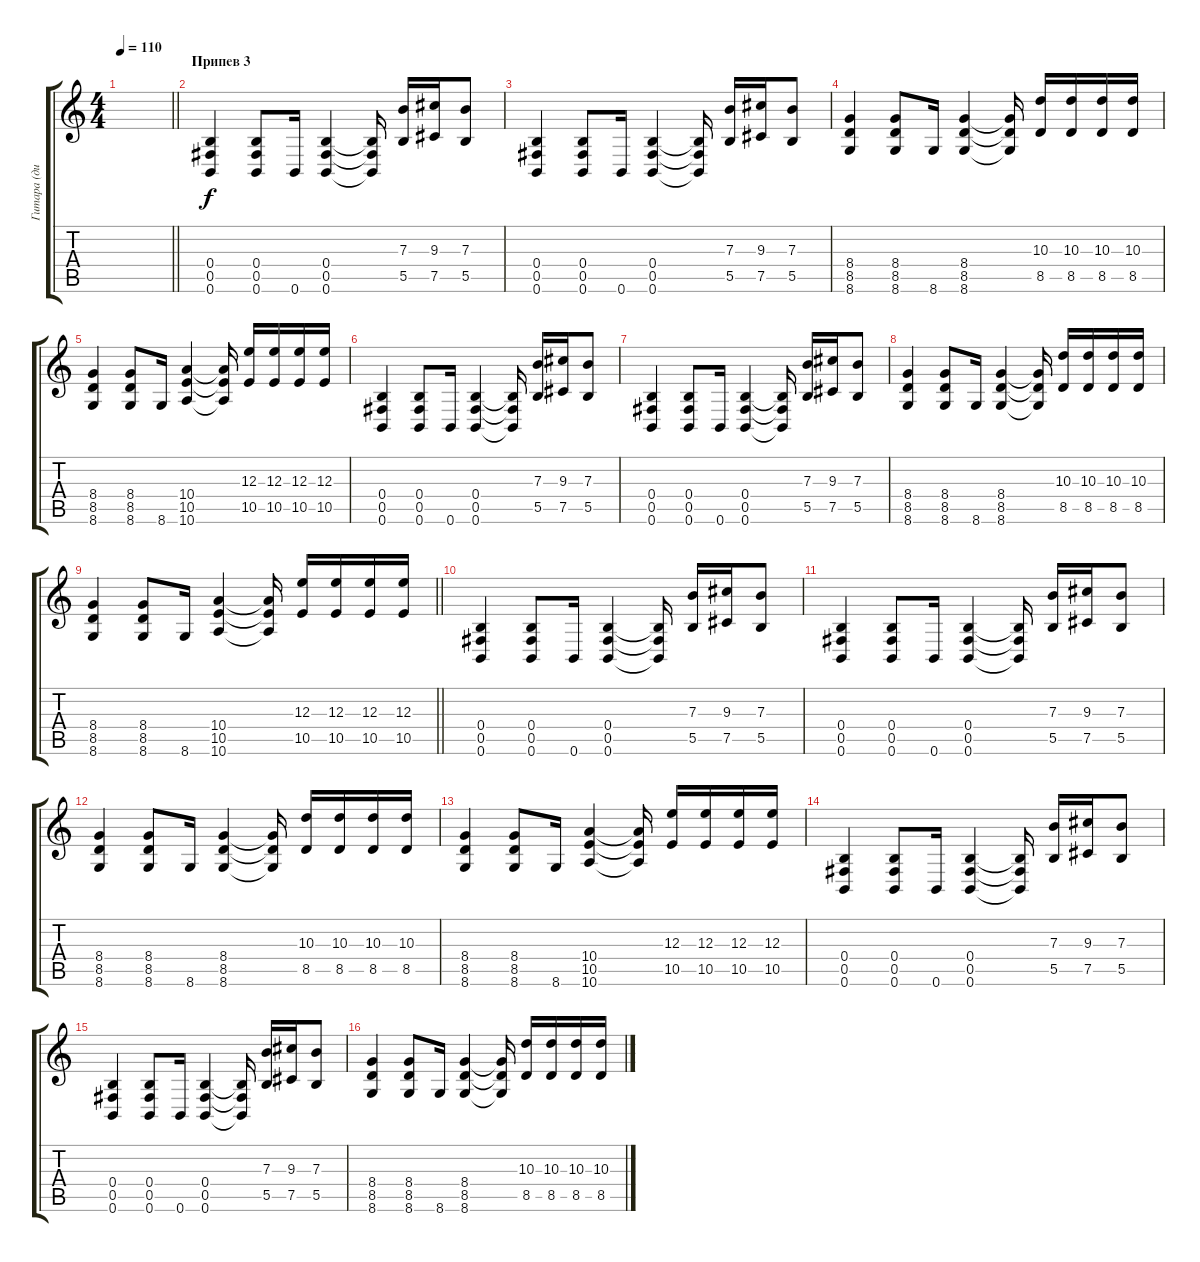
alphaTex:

\track ("Гитара (дист) 2" "Гитара (ди") {instrument distortionguitar}
\staff {score tabs}
\tuning (Db4 Ab3 E3 B2 Gb2 B1) {hide}
\ts (4 4)
\tempo 110
\clef g2
\barLineRight lightlight
\ks c
|
\section ("" "Припев 3")
(0.4 0.5 0.6).4 (0.4 0.5 0.6).8 0.6.16 (0.4 0.5 0.6).4 (0.4{t} 0.5{t} 0.6{t}).16 (7.3 5.5).16 (9.3 7.5).16 (7.3 5.5).8 |
(0.4 0.5 0.6).4 (0.4 0.5 0.6).8 0.6.16 (0.4 0.5 0.6).4 (0.4{t} 0.5{t} 0.6{t}).16 (7.3 5.5).16 (9.3 7.5).16 (7.3 5.5).8 |
(8.4 8.5 8.6).4 (8.4 8.5 8.6).8 8.6.16 (8.4 8.5 8.6).4 (8.4{t} 8.5{t} 8.6{t}).16 (10.3 8.5).16 (10.3 8.5).16 (10.3 8.5).16 (10.3 8.5).16 |
(8.4 8.5 8.6).4 (8.4 8.5 8.6).8 8.6.16 (10.4 10.5 10.6).4 (10.4{t} 10.5{t} 10.6{t}).16 (12.3 10.5).16 (12.3 10.5).16 (12.3 10.5).16 (12.3 10.5).16 |
(0.4 0.5 0.6).4 (0.4 0.5 0.6).8 0.6.16 (0.4 0.5 0.6).4 (0.4{t} 0.5{t} 0.6{t}).16 (7.3 5.5).16 (9.3 7.5).16 (7.3 5.5).8 |
(0.4 0.5 0.6).4 (0.4 0.5 0.6).8 0.6.16 (0.4 0.5 0.6).4 (0.4{t} 0.5{t} 0.6{t}).16 (7.3 5.5).16 (9.3 7.5).16 (7.3 5.5).8 |
(8.4 8.5 8.6).4 (8.4 8.5 8.6).8 8.6.16 (8.4 8.5 8.6).4 (8.4{t} 8.5{t} 8.6{t}).16 (10.3 8.5).16 (10.3 8.5).16 (10.3 8.5).16 (10.3 8.5).16 |
\barLineRight lightlight
(8.4 8.5 8.6).4 (8.4 8.5 8.6).8 8.6.16 (10.4 10.5 10.6).4 (10.4{t} 10.5{t} 10.6{t}).16 (12.3 10.5).16 (12.3 10.5).16 (12.3 10.5).16 (12.3 10.5).16 |
(0.4 0.5 0.6).4 (0.4 0.5 0.6).8 0.6.16 (0.4 0.5 0.6).4 (0.4{t} 0.5{t} 0.6{t}).16 (7.3 5.5).16 (9.3 7.5).16 (7.3 5.5).8 |
(0.4 0.5 0.6).4 (0.4 0.5 0.6).8 0.6.16 (0.4 0.5 0.6).4 (0.4{t} 0.5{t} 0.6{t}).16 (7.3 5.5).16 (9.3 7.5).16 (7.3 5.5).8 |
(8.4 8.5 8.6).4 (8.4 8.5 8.6).8 8.6.16 (8.4 8.5 8.6).4 (8.4{t} 8.5{t} 8.6{t}).16 (10.3 8.5).16 (10.3 8.5).16 (10.3 8.5).16 (10.3 8.5).16 |
(8.4 8.5 8.6).4 (8.4 8.5 8.6).8 8.6.16 (10.4 10.5 10.6).4 (10.4{t} 10.5{t} 10.6{t}).16 (12.3 10.5).16 (12.3 10.5).16 (12.3 10.5).16 (12.3 10.5).16 |
(0.4 0.5 0.6).4 (0.4 0.5 0.6).8 0.6.16 (0.4 0.5 0.6).4 (0.4{t} 0.5{t} 0.6{t}).16 (7.3 5.5).16 (9.3 7.5).16 (7.3 5.5).8 |
(0.4 0.5 0.6).4 (0.4 0.5 0.6).8 0.6.16 (0.4 0.5 0.6).4 (0.4{t} 0.5{t} 0.6{t}).16 (7.3 5.5).16 (9.3 7.5).16 (7.3 5.5).8 |
(8.4 8.5 8.6).4 (8.4 8.5 8.6).8 8.6.16 (8.4 8.5 8.6).4 (8.4{t} 8.5{t} 8.6{t}).16 (10.3 8.5).16 (10.3 8.5).16 (10.3 8.5).16 (10.3 8.5).16
